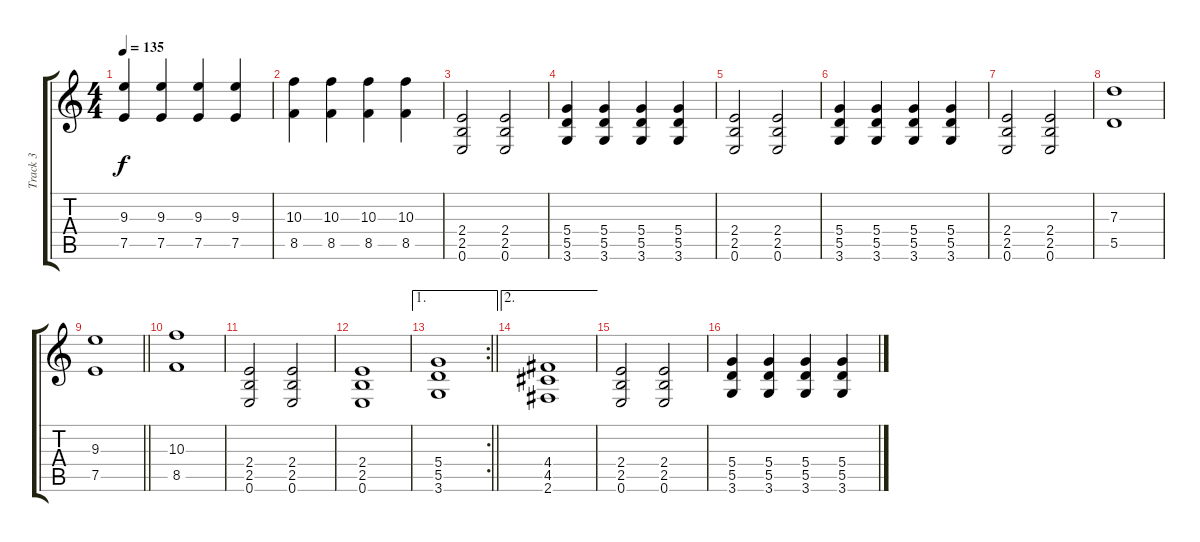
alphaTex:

\track ("Track 3" "Track 3") {instrument distortionguitar}
\staff {score tabs}
\tuning (E4 B3 G3 D3 A2 E2) {hide}
\ts (4 4)
\tempo 135
\clef g2
\ks c
(9.3 7.5).4{dy f} (9.3 7.5).4 (9.3 7.5).4 (9.3 7.5).4 |
(10.3 8.5).4 (10.3 8.5).4 (10.3 8.5).4 (10.3 8.5).4 |
(2.4 2.5 0.6).2 (2.4 2.5 0.6).2 |
(5.4 5.5 3.6).4 (5.4 5.5 3.6).4 (5.4 5.5 3.6).4 (5.4 5.5 3.6).4 |
(2.4 2.5 0.6).2 (2.4 2.5 0.6).2 |
(5.4 5.5 3.6).4 (5.4 5.5 3.6).4 (5.4 5.5 3.6).4 (5.4 5.5 3.6).4 |
(2.4 2.5 0.6).2 (2.4 2.5 0.6).2 |
(7.3 5.5).1 |
\barLineRight lightlight
(9.3 7.5).1 |
(10.3 8.5).1 |
(2.4 2.5 0.6).2 (2.4 2.5 0.6).2 |
(2.4 2.5 0.6).1 |
\ae 1
\rc 2
\barLineRight lightlight
(5.4 5.5 3.6).1 |
\ae 2
(4.4 4.5 2.6).1 |
(2.4 2.5 0.6).2 (2.4 2.5 0.6).2 |
(5.4 5.5 3.6).4 (5.4 5.5 3.6).4 (5.4 5.5 3.6).4 (5.4 5.5 3.6).4
